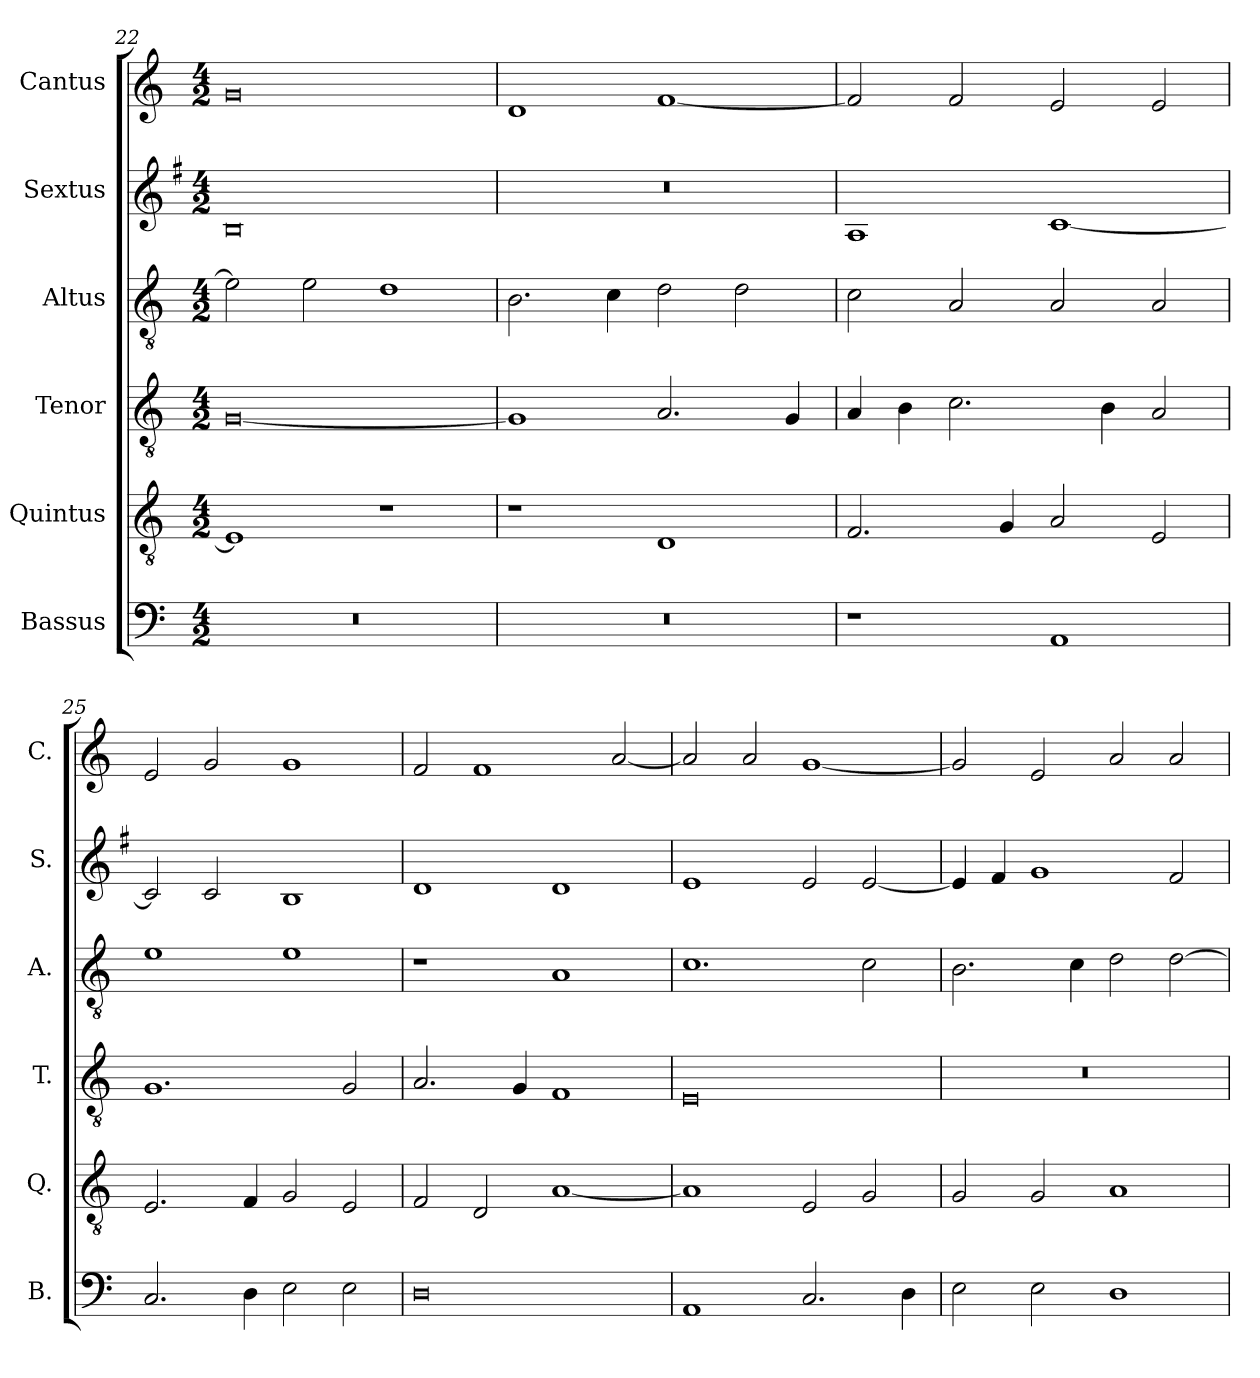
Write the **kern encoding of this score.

**kern	**kern	**kern	**kern	**kern	**kern
*part6	*part5	*part4	*part3	*part2	*part1
*staff6	*staff5	*staff4	*staff3	*staff2	*staff1
*I"Bassus	*I"Quintus	*I"Tenor	*I"Altus	*I"Sextus	*I"Cantus
*I'B.	*I'Q.	*I'T.	*I'A.	*I'S.	*I'C.
*clefF4	*clefGv2	*clefGv2	*clefGv2	*clefG2	*clefG2
*k[]	*k[]	*k[]	*k[]	*k[f#]	*k[]
*M4/2	*M4/2	*M4/2	*M4/2	*M4/2	*M4/2
=22	=22	=22	=22	=22	=22
0r	1E]	[0G	2e\]	0B	0g
.	.	.	2e\	.	.
.	1r	.	1d	.	.
!!LO:LB:g=z
=23	=23	=23	=23	=23	=23
0r	1r	1G]	2.B\	0r	1d
.	.	.	4c\	.	.
.	1D	2.A/	2d\	.	[1f
.	.	.	2d\	.	.
.	.	4G/	.	.	.
=24	=24	=24	=24	=24	=24
1r	2.F/	4A/	2c\	1A	2f/]
.	.	4B\	.	.	.
.	.	2.c\	2A/	.	2f/
.	4G/	.	.	.	.
1AA	2A/	.	2A/	[1c	2e/
.	.	4B\	.	.	.
.	2E/	2A/	2A/	.	2e/
=25	=25	=25	=25	=25	=25
2.C/	2.E/	1.G	1e	2c/]	2e/
.	.	.	.	2c/	2g/
4D\	4F/	.	.	.	.
2E\	2G/	.	1e	1B	1g
2E\	2E/	2G/	.	.	.
=26	=26	=26	=26	=26	=26
0D	2F/	2.A/	1r	1d	2f/
.	2D/	.	.	.	1f
.	.	4G/	.	.	.
.	[1A	1F	1A	1d	.
.	.	.	.	.	[2a/
=27	=27	=27	=27	=27	=27
1AA	1A]	0E	1.c	1e	2a/]
.	.	.	.	.	2a/
2.C/	2E/	.	.	2e/	[1g
.	2G/	.	2c\	[2e/	.
4D\	.	.	.	.	.
=28	=28	=28	=28	=28	=28
2E\	2G/	0r	2.B\	4e/]	2g/]
.	.	.	.	4f#/	.
2E\	2G/	.	.	1g	2e/
.	.	.	4c\	.	.
1D	1A	.	2d\	.	2a/
.	.	.	[2d\	2f#/	2a/
=	=	=	=	=	=
*-	*-	*-	*-	*-	*-
